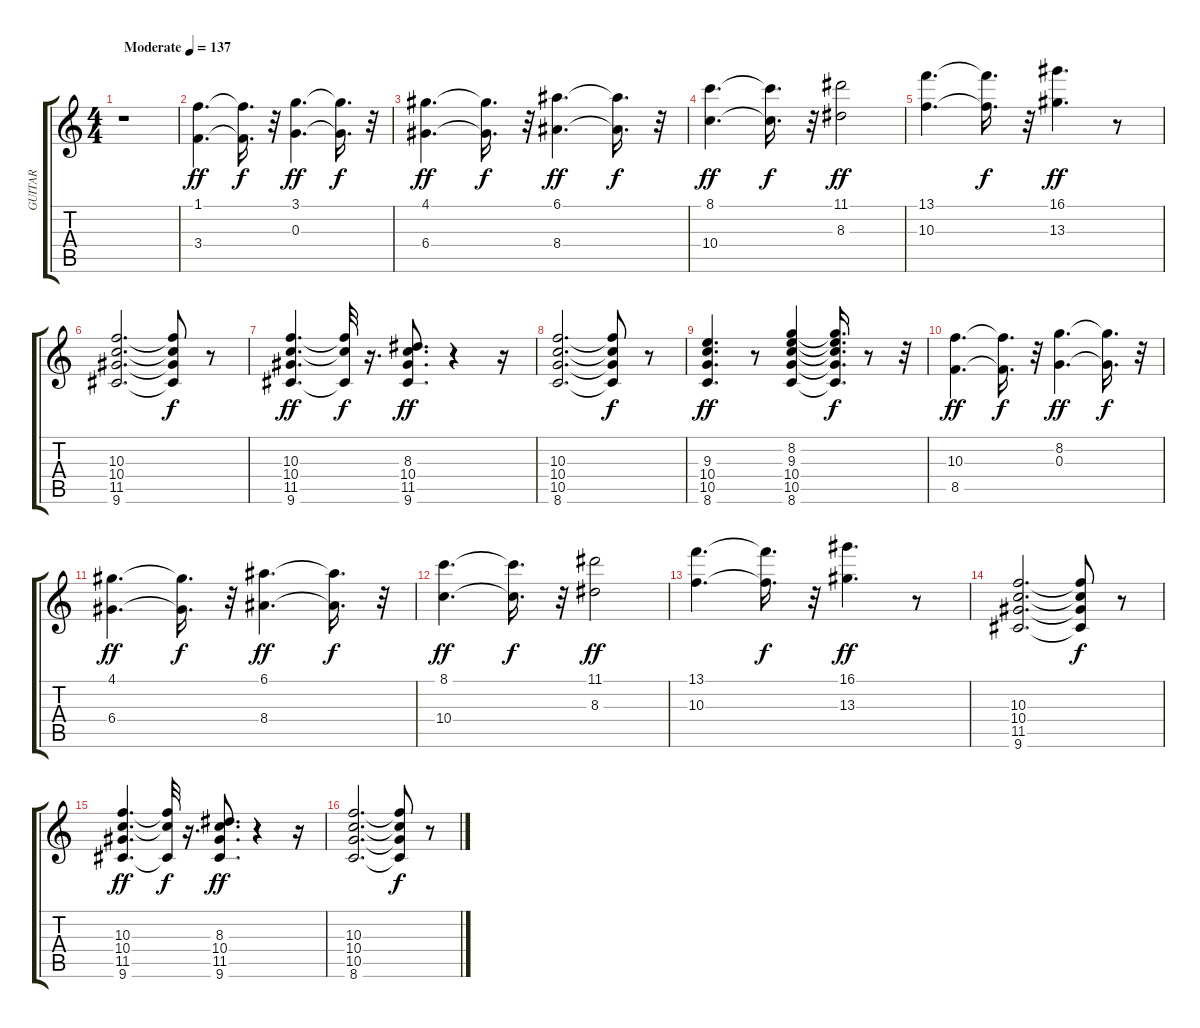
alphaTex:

\track ("GUITAR" "GUITAR") {instrument electricguitarjazz}
\staff {score tabs}
\tuning (E4 B3 G3 D3 A2 E2) {hide}
\ts (4 4)
\tempo (137 "Moderate")
\clef g2
\ks c
r.1{dy ff instrument electricguitarjazz} |
(1.1 3.4).4{d balance 9} (1.1{t} 3.4{t}).16{d dy f} r.32 (3.1 0.3).4{d dy ff} (3.1{t} 0.3{t}).16{d dy f} r.32 |
(4.1 6.4).4{d dy ff} (4.1{t} 6.4{t}).16{d dy f} r.32 (6.1 8.4).4{d dy ff} (6.1{t} 8.4{t}).16{d dy f} r.32 |
(8.1 10.4).4{d dy ff} (8.1{t} 10.4{t}).16{d dy f} r.32 (11.1 8.3).2{dy ff} |
(13.1 10.3).4{d} (13.1{t} 10.3{t}).16{d dy f} r.32 (16.1 13.3).4{d dy ff} r.8 |
(10.3 10.4 11.5 9.6).2{d} (10.3{t} 10.4{t} 11.5{t} 9.6{t}).8{dy f} r.8 |
(10.3 10.4 11.5 9.6).4{d dy ff} (10.3{t} 10.4{t} 9.6{t}).32{dy f} r.16{d} (8.3 10.4 11.5 9.6).8{d dy ff} r.4 r.16 |
(10.3 10.4 10.5 8.6).2{d} (10.3{t} 10.4{t} 10.5{t} 8.6{t}).8{dy f} r.8 |
(9.3 10.4 10.5 8.6).4{d dy ff} r.8 (8.2 9.3 10.4 10.5 8.6).4 (8.2{t} 9.3{t} 10.4{t} 10.5{t} 8.6{t}).16{d dy f} r.8 r.32 |
(10.3 8.5).4{d dy ff} (10.3{t} 8.5{t}).16{d dy f} r.32 (8.2 0.3).4{d dy ff} (8.2{t} 0.3{t}).16{d dy f} r.32 |
(4.1 6.4).4{d dy ff} (4.1{t} 6.4{t}).16{d dy f} r.32 (6.1 8.4).4{d dy ff} (6.1{t} 8.4{t}).16{d dy f} r.32 |
(8.1 10.4).4{d dy ff} (8.1{t} 10.4{t}).16{d dy f} r.32 (11.1 8.3).2{dy ff} |
(13.1 10.3).4{d} (13.1{t} 10.3{t}).16{d dy f} r.32 (16.1 13.3).4{d dy ff} r.8 |
(10.3 10.4 11.5 9.6).2{d} (10.3{t} 10.4{t} 11.5{t} 9.6{t}).8{dy f} r.8 |
(10.3 10.4 11.5 9.6).4{d dy ff} (10.3{t} 10.4{t} 9.6{t}).32{dy f} r.16{d} (8.3 10.4 11.5 9.6).8{d dy ff} r.4 r.16 |
(10.3 10.4 10.5 8.6).2{d} (10.3{t} 10.4{t} 10.5{t} 8.6{t}).8{dy f} r.8
